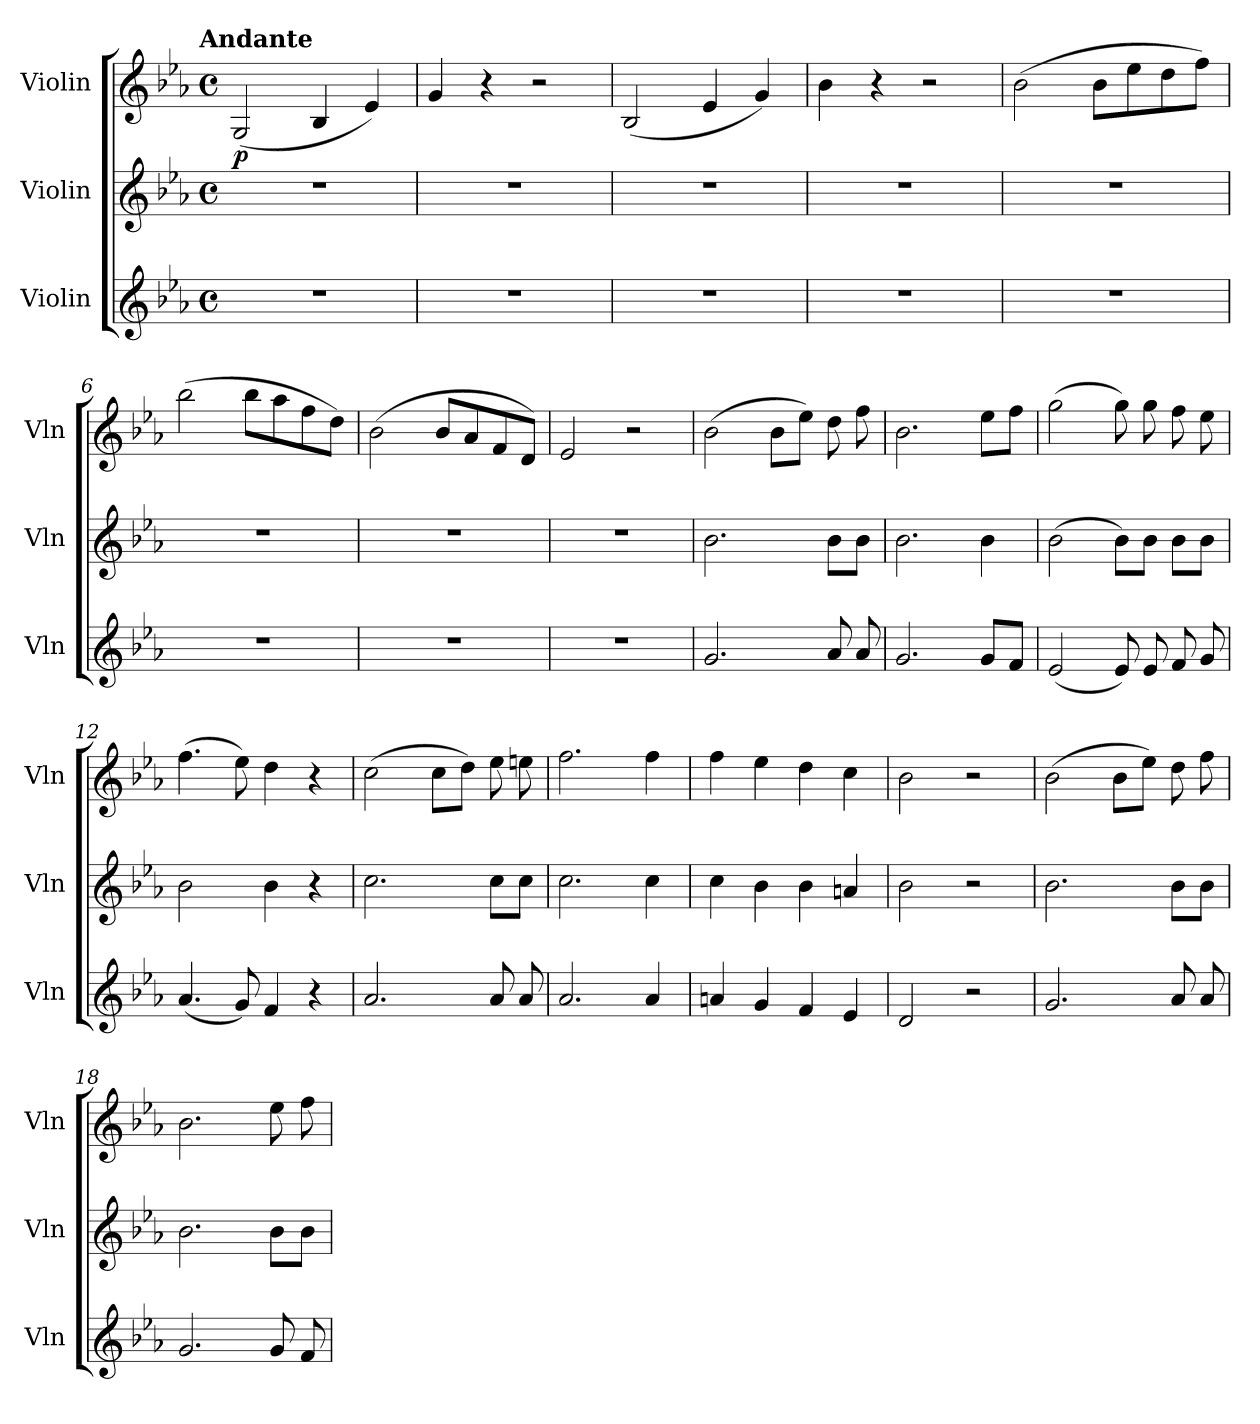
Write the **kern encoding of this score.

**kern	**kern	**kern	**dynam
*part3	*part2	*part1	*part1
*staff3	*staff2	*staff1	*staff1
*I"Violin	*I"Violin	*I"Violin	*
*I'Vln	*I'Vln	*I'Vln	*
*clefG2	*clefG2	*clefG2	*
*k[b-e-a-]	*k[b-e-a-]	*k[b-e-a-]	*
!!LO:TX:omd:t=Andante
*M4/4	*M4/4	*M4/4	*
*met(c)	*met(c)	*met(c)	*
*MM92	*MM92	*MM92	*
=1	=1	=1	=1
!	!	!	!LO:DY:b
1r	1r	(<2G/	p
.	.	4B-/	.
.	.	4e-/)	.
=2	=2	=2	=2
1r	1r	4g/	.
.	.	4r	.
.	.	2r	.
=3	=3	=3	=3
1r	1r	(<2B-/	.
.	.	4e-/	.
.	.	4g/)	.
=4	=4	=4	=4
1r	1r	4b-\	.
.	.	4r	.
.	.	2r	.
=5	=5	=5	=5
1r	1r	(>2b-\	.
.	.	8b-\L	.
.	.	8ee-\	.
.	.	8dd\	.
.	.	8ff\J)	.
=6	=6	=6	=6
1r	1r	(>2bb-\	.
.	.	8bb-\L	.
.	.	8aa-\	.
.	.	8ff\	.
.	.	8dd\J)	.
!!LO:LB:g=z
=7	=7	=7	=7
1r	1r	(>2b-\	.
.	.	8b-/L	.
.	.	8a-/	.
.	.	8f/	.
.	.	8d/J)	.
=8	=8	=8	=8
1r	1r	2e-/	.
.	.	2r	.
=9	=9	=9	=9
2.g/	2.b-\	(>2b-\	.
.	.	8b-\L	.
.	.	8ee-\J)	.
8a-/	8b-\L	8dd\	.
8a-/	8b-\J	8ff\	.
=10	=10	=10	=10
2.g/	2.b-\	2.b-\	.
8g/L	4b-\	8ee-\L	.
8f/J	.	8ff\J	.
=11	=11	=11	=11
(<2e-/	(>2b-\	(>2gg\	.
8e-/)	8b-\L)	8gg\)	.
8e-/	8b-\J	8gg\	.
8f/	8b-\L	8ff\	.
8g/	8b-\J	8ee-\	.
=12	=12	=12	=12
(<4.a-/	2b-\	(>4.ff\	.
8g/)	.	8ee-\)	.
4f/	4b-\	4dd\	.
4r	4r	4r	.
!!LO:LB:g=z
=13	=13	=13	=13
2.a-/	2.cc\	(>2cc\	.
.	.	8cc\L	.
.	.	8dd\J)	.
8a-/	8cc\L	8ee-\	.
8a-/	8cc\J	8een\	.
=14	=14	=14	=14
2.a-/	2.cc\	2.ff\	.
4a-/	4cc\	4ff\	.
=15	=15	=15	=15
4an/	4cc\	4ff\	.
4g/	4b-\	4ee-\	.
4f/	4b-\	4dd\	.
4e-/	4an/	4cc\	.
=16	=16	=16	=16
2d/	2b-\	2b-\	.
2r	2r	2r	.
=17	=17	=17	=17
2.g/	2.b-\	(>2b-\	.
.	.	8b-\L	.
.	.	8ee-\J)	.
8a-/	8b-\L	8dd\	.
8a-/	8b-\J	8ff\	.
=18	=18	=18	=18
2.g/	2.b-\	2.b-\	.
8g/	8b-\L	8ee-\	.
8f/	8b-\J	8ff\	.
=	=	=	=
*-	*-	*-	*-
